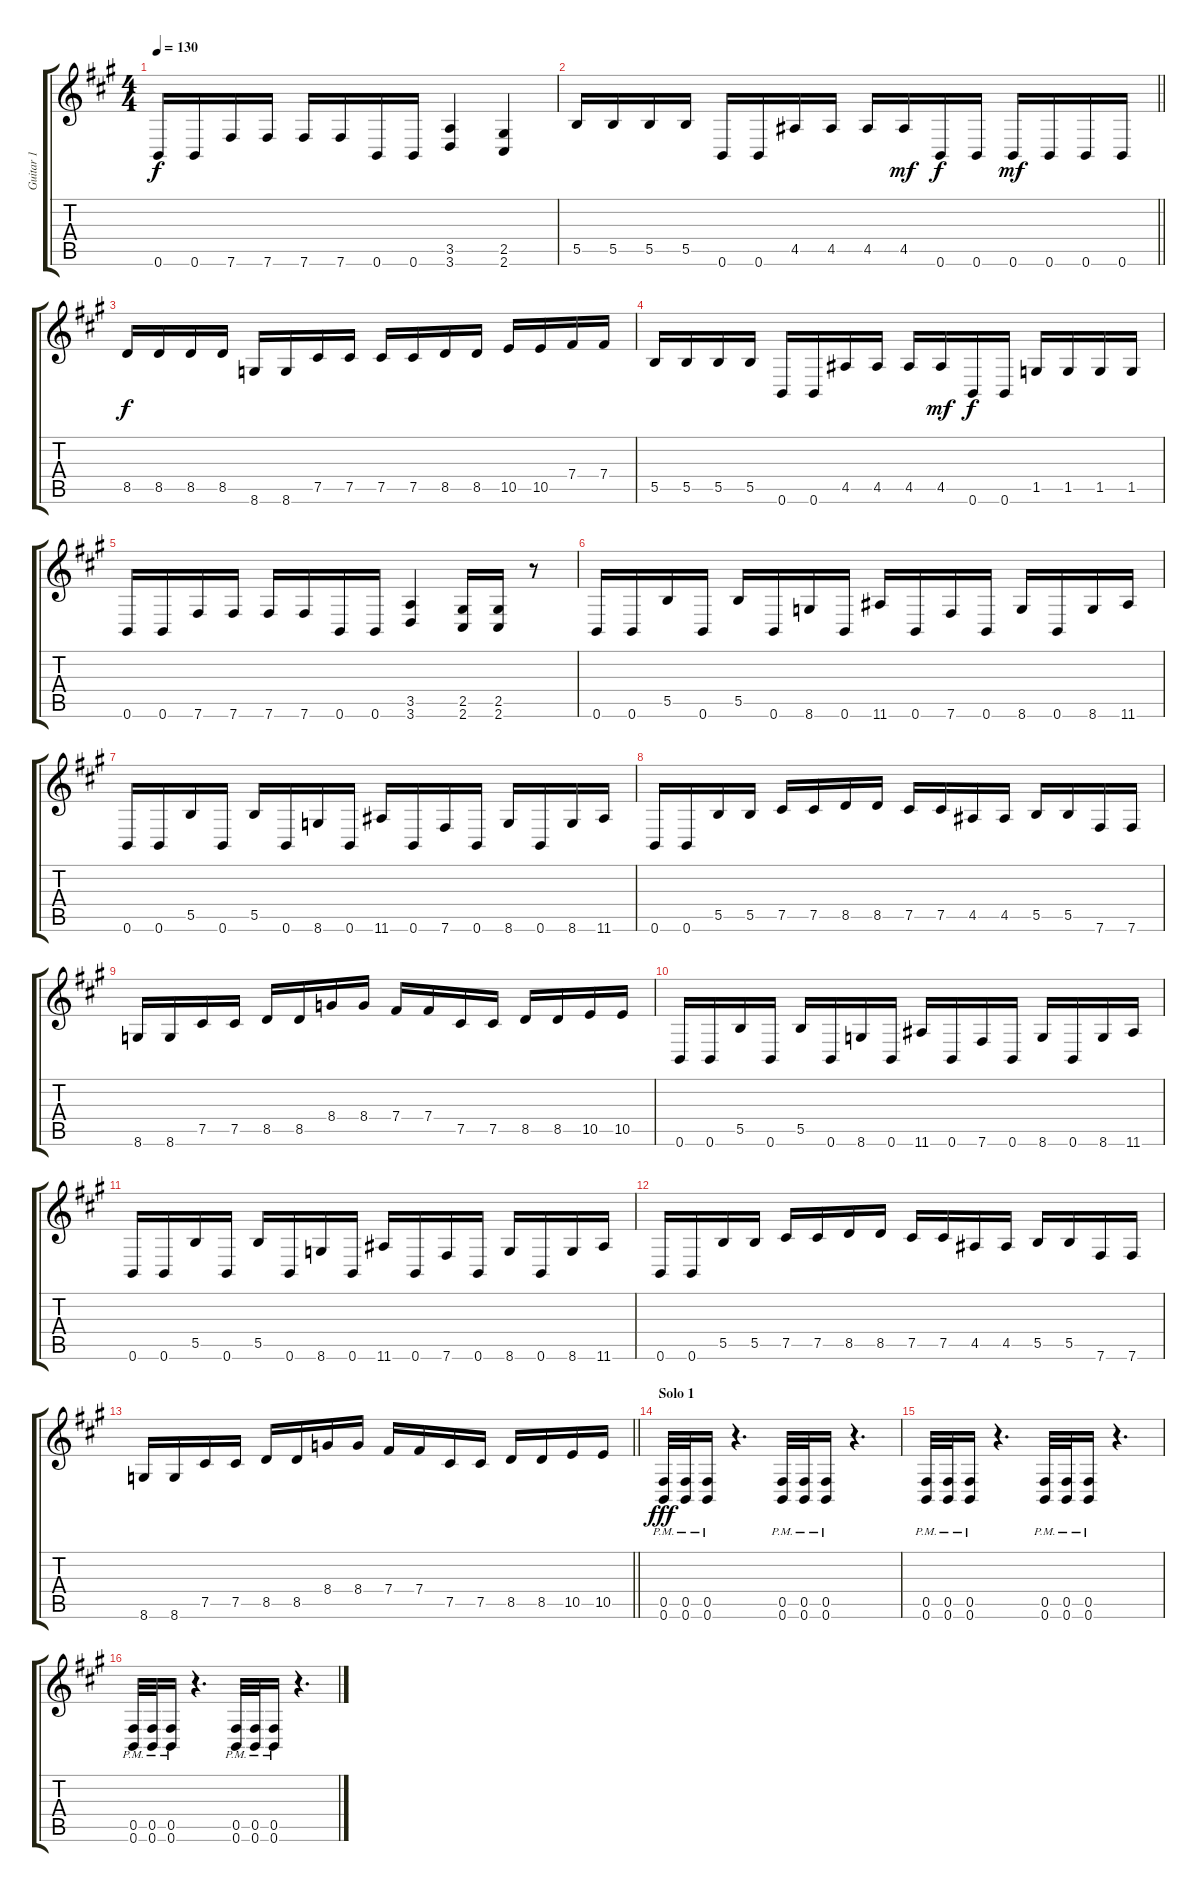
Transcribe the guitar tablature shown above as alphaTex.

\track ("Guitar 1" "Guitar 1") {instrument distortionguitar}
\staff {score tabs}
\tuning (Db4 Ab3 E3 B2 Gb2 B1) {hide}
\ts (4 4)
\tempo 130
\clef g2
\ks a
0.6.16{dy f} 0.6.16 7.6.16 7.6.16 7.6.16 7.6.16 0.6.16 0.6.16 (3.5 3.6).4 (2.5 2.6).4 |
\barLineRight lightlight
5.5.16 5.5.16 5.5.16 5.5.16 0.6.16 0.6.16 4.5.16 4.5.16 4.5.16 4.5.16{dy mf} 0.6.16{dy f} 0.6.16 0.6.16{dy mf} 0.6.16 0.6.16 0.6.16 |
8.5.16{dy f} 8.5.16 8.5.16 8.5.16 8.6.16 8.6.16 7.5.16 7.5.16 7.5.16 7.5.16 8.5.16 8.5.16 10.5.16 10.5.16 7.4.16 7.4.16 |
5.5.16 5.5.16 5.5.16 5.5.16 0.6.16 0.6.16 4.5.16 4.5.16 4.5.16 4.5.16{dy mf} 0.6.16{dy f} 0.6.16 1.5.16 1.5.16 1.5.16 1.5.16 |
0.6.16 0.6.16 7.6.16 7.6.16 7.6.16 7.6.16 0.6.16 0.6.16 (3.5 3.6).4 (2.5 2.6).16 (2.5 2.6).16 r.8 |
0.6.16 0.6.16 5.5.16 0.6.16 5.5.16 0.6.16 8.6.16 0.6.16 11.6.16 0.6.16 7.6.16 0.6.16 8.6.16 0.6.16 8.6.16 11.6.16 |
0.6.16 0.6.16 5.5.16 0.6.16 5.5.16 0.6.16 8.6.16 0.6.16 11.6.16 0.6.16 7.6.16 0.6.16 8.6.16 0.6.16 8.6.16 11.6.16 |
0.6.16 0.6.16 5.5.16 5.5.16 7.5.16 7.5.16 8.5.16 8.5.16 7.5.16 7.5.16 4.5.16 4.5.16 5.5.16 5.5.16 7.6.16 7.6.16 |
8.6.16 8.6.16 7.5.16 7.5.16 8.5.16 8.5.16 8.4.16 8.4.16 7.4.16 7.4.16 7.5.16 7.5.16 8.5.16 8.5.16 10.5.16 10.5.16 |
0.6.16 0.6.16 5.5.16 0.6.16 5.5.16 0.6.16 8.6.16 0.6.16 11.6.16 0.6.16 7.6.16 0.6.16 8.6.16 0.6.16 8.6.16 11.6.16 |
0.6.16 0.6.16 5.5.16 0.6.16 5.5.16 0.6.16 8.6.16 0.6.16 11.6.16 0.6.16 7.6.16 0.6.16 8.6.16 0.6.16 8.6.16 11.6.16 |
0.6.16 0.6.16 5.5.16 5.5.16 7.5.16 7.5.16 8.5.16 8.5.16 7.5.16 7.5.16 4.5.16 4.5.16 5.5.16 5.5.16 7.6.16 7.6.16 |
\barLineRight lightlight
8.6.16 8.6.16 7.5.16 7.5.16 8.5.16 8.5.16 8.4.16 8.4.16 7.4.16 7.4.16 7.5.16 7.5.16 8.5.16 8.5.16 10.5.16 10.5.16 |
\section ("" "Solo 1")
(0.5{pm} 0.6{pm}).32{dy fff} (0.5{pm} 0.6{pm}).32 (0.5{pm} 0.6{pm}).16 r.4{d} (0.5{pm} 0.6{pm}).32 (0.5{pm} 0.6{pm}).32 (0.5{pm} 0.6{pm}).16 r.4{d} |
(0.5{pm} 0.6{pm}).32 (0.5{pm} 0.6{pm}).32 (0.5{pm} 0.6{pm}).16 r.4{d} (0.5{pm} 0.6{pm}).32 (0.5{pm} 0.6{pm}).32 (0.5{pm} 0.6{pm}).16 r.4{d} |
(0.5{pm} 0.6{pm}).32 (0.5{pm} 0.6{pm}).32 (0.5{pm} 0.6{pm}).16 r.4{d} (0.5{pm} 0.6{pm}).32 (0.5{pm} 0.6{pm}).32 (0.5{pm} 0.6{pm}).16 r.4{d}
